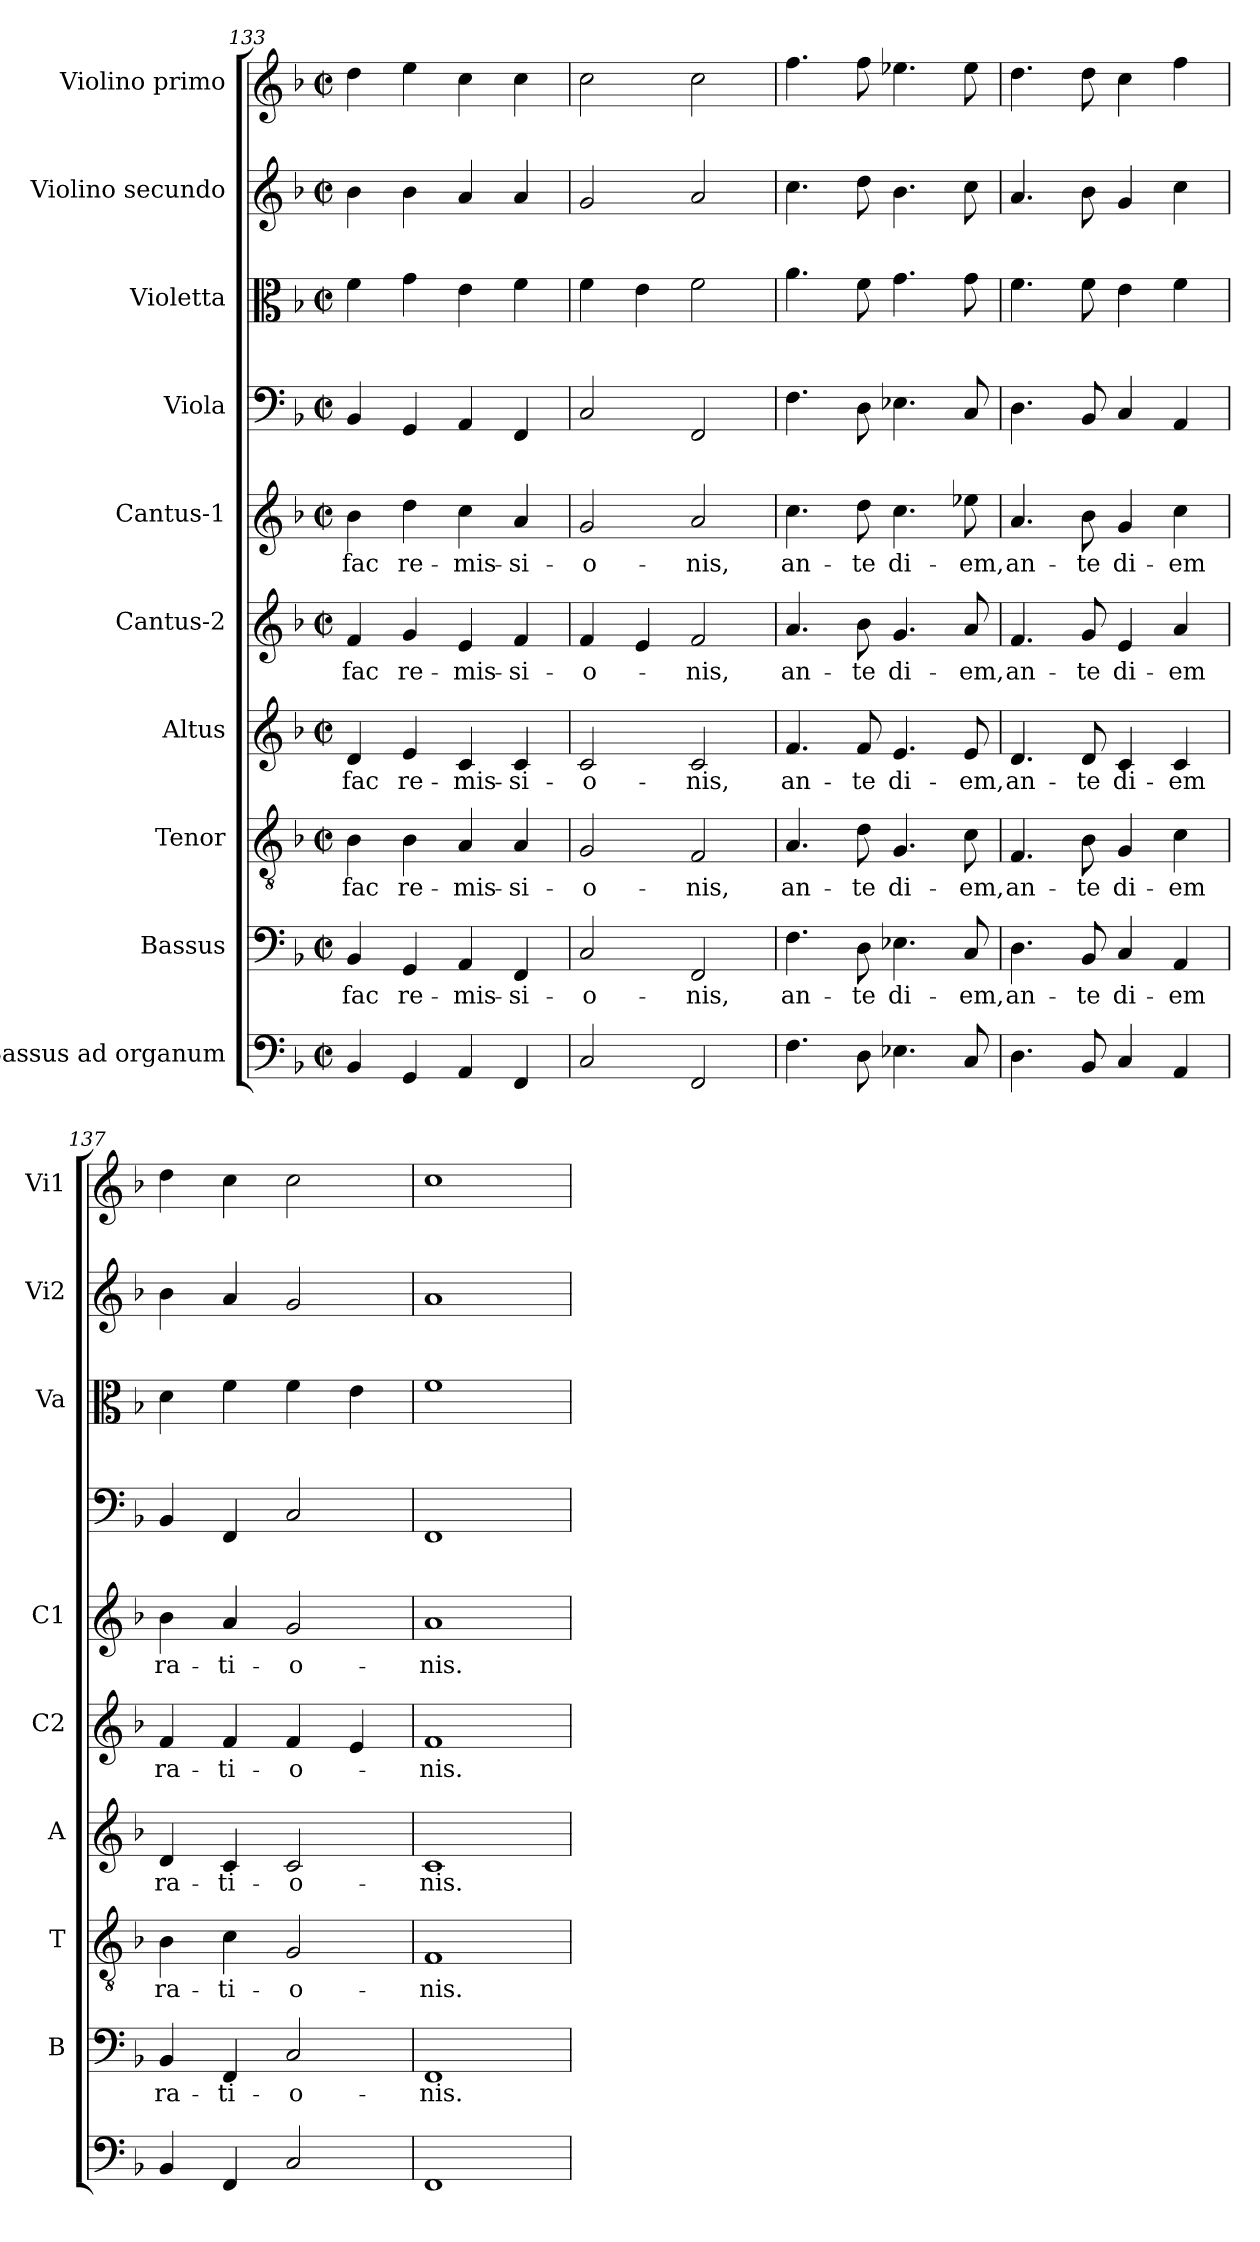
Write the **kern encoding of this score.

**kern	**kern	**text	**kern	**text	**kern	**text	**kern	**text	**kern	**text	**kern	**kern	**kern	**kern
*part10	*part9	*part9	*part8	*part8	*part7	*part7	*part6	*part6	*part5	*part5	*part4	*part3	*part2	*part1
*staff10	*staff9	*staff9	*staff8	*staff8	*staff7	*staff7	*staff6	*staff6	*staff5	*staff5	*staff4	*staff3	*staff2	*staff1
*I"Bassus ad  organum	*I"Bassus	*	*I"Tenor	*	*I"Altus	*	*I"Cantus-2	*	*I"Cantus-1	*	*I"Viola	*I"Violetta	*I"Violino secundo	*I"Violino primo
*	*I'B	*	*I'T	*	*I'A	*	*I'C2	*	*I'C1	*	*	*I'Va	*I'Vi2	*I'Vi1
*clefF4	*clefF4	*	*clefGv2	*	*clefG2	*	*clefG2	*	*clefG2	*	*clefF4	*clefC3	*clefG2	*clefG2
*k[b-]	*k[b-]	*	*k[b-]	*	*k[b-]	*	*k[b-]	*	*k[b-]	*	*k[b-]	*k[b-]	*k[b-]	*k[b-]
*F:	*F:	*	*F:	*	*F:	*	*F:	*	*F:	*	*F:	*F:	*F:	*F:
*M2/2	*M2/2	*	*M2/2	*	*M2/2	*	*M2/2	*	*M2/2	*	*M2/2	*M2/2	*M2/2	*M2/2
*met(c|)	*met(c|)	*	*met(c|)	*	*met(c|)	*	*met(c|)	*	*met(c|)	*	*met(c|)	*met(c|)	*met(c|)	*met(c|)
=133	=133	=133	=133	=133	=133	=133	=133	=133	=133	=133	=133	=133	=133	=133
!	!	!LO:LY:b	!	!LO:LY:b	!	!LO:LY:b	!	!LO:LY:b	!	!LO:LY:b	!	!	!	!
4BB-/	4BB-/	fac	4B-\	fac	4d/	fac	4f/	fac	4b-\	fac	4BB-/	4f\	4b-\	4dd\
!	!	!LO:LY:b	!	!LO:LY:b	!	!LO:LY:b	!	!LO:LY:b	!	!LO:LY:b	!	!	!	!
4GG/	4GG/	re-	4B-\	re-	4e/	re-	4g/	re-	4dd\	re-	4GG/	4g\	4b-\	4ee\
!	!	!LO:LY:b	!	!LO:LY:b	!	!LO:LY:b	!	!LO:LY:b	!	!LO:LY:b	!	!	!	!
4AA/	4AA/	-mis-	4A/	-mis-	4c/	-mis-	4e/	-mis-	4cc\	-mis-	4AA/	4e\	4a/	4cc\
!	!	!LO:LY:b	!	!LO:LY:b	!	!LO:LY:b	!	!LO:LY:b	!	!LO:LY:b	!	!	!	!
4FF/	4FF/	-si-	4A/	-si-	4c/	-si-	4f/	-si-	4a/	-si-	4FF/	4f\	4a/	4cc\
=134	=134	=134	=134	=134	=134	=134	=134	=134	=134	=134	=134	=134	=134	=134
!	!	!LO:LY:b	!	!LO:LY:b	!	!LO:LY:b	!	!LO:LY:b	!	!LO:LY:b	!	!	!	!
2C/	2C/	-o-	2G/	-o-	2c/	-o-	4f/	-o-	2g/	-o-	2C/	4f\	2g/	2cc\
.	.	.	.	.	.	.	4e/	.	.	.	.	4e\	.	.
!	!	!LO:LY:b	!	!LO:LY:b	!	!LO:LY:b	!	!LO:LY:b	!	!LO:LY:b	!	!	!	!
2FF/	2FF/	-nis,	2F/	-nis,	2c/	-nis,	2f/	-nis,	2a/	-nis,	2FF/	2f\	2a/	2cc\
=135	=135	=135	=135	=135	=135	=135	=135	=135	=135	=135	=135	=135	=135	=135
!	!	!LO:LY:b	!	!LO:LY:b	!	!LO:LY:b	!	!LO:LY:b	!	!LO:LY:b	!	!	!	!
4.F\	4.F\	an-	4.A/	an-	4.f/	an-	4.a/	an-	4.cc\	an-	4.F\	4.a\	4.cc\	4.ff\
!	!	!LO:LY:b	!	!LO:LY:b	!	!LO:LY:b	!	!LO:LY:b	!	!LO:LY:b	!	!	!	!
8D\	8D\	-te	8d\	-te	8f/	-te	8b-\	-te	8dd\	-te	8D\	8f\	8dd\	8ff\
!	!	!LO:LY:b	!	!LO:LY:b	!	!LO:LY:b	!	!LO:LY:b	!	!LO:LY:b	!	!	!	!
4.E-X\	4.E-X\	di-	4.G/	di-	4.e/	di-	4.g/	di-	4.cc\	di-	4.E-X\	4.g\	4.b-\	4.ee-X\
!	!	!LO:LY:b	!	!LO:LY:b	!	!LO:LY:b	!	!LO:LY:b	!	!LO:LY:b	!	!	!	!
8C/	8C/	-em,	8c\	-em,	8e/	-em,	8a/	-em,	8ee-X\	-em,	8C/	8g\	8cc\	8ee-\
=136	=136	=136	=136	=136	=136	=136	=136	=136	=136	=136	=136	=136	=136	=136
!	!	!LO:LY:b	!	!LO:LY:b	!	!LO:LY:b	!	!LO:LY:b	!	!LO:LY:b	!	!	!	!
4.D\	4.D\	an-	4.F/	an-	4.d/	an-	4.f/	an-	4.a/	an-	4.D\	4.f\	4.a/	4.dd\
!	!	!LO:LY:b	!	!LO:LY:b	!	!LO:LY:b	!	!LO:LY:b	!	!LO:LY:b	!	!	!	!
8BB-/	8BB-/	-te	8B-\	-te	8d/	-te	8g/	-te	8b-\	-te	8BB-/	8f\	8b-\	8dd\
!	!	!LO:LY:b	!	!LO:LY:b	!	!LO:LY:b	!	!LO:LY:b	!	!LO:LY:b	!	!	!	!
4C/	4C/	di-	4G/	di-	4c/	di-	4e/	di-	4g/	di-	4C/	4e\	4g/	4cc\
!	!	!LO:LY:b	!	!LO:LY:b	!	!LO:LY:b	!	!LO:LY:b	!	!LO:LY:b	!	!	!	!
4AA/	4AA/	-em	4c\	-em	4c/	-em	4a/	-em	4cc\	-em	4AA/	4f\	4cc\	4ff\
=137	=137	=137	=137	=137	=137	=137	=137	=137	=137	=137	=137	=137	=137	=137
!	!	!LO:LY:b	!	!LO:LY:b	!	!LO:LY:b	!	!LO:LY:b	!	!LO:LY:b	!	!	!	!
4BB-/	4BB-/	ra-	4B-\	ra-	4d/	ra-	4f/	ra-	4b-\	ra-	4BB-/	4d\	4b-\	4dd\
!	!	!LO:LY:b	!	!LO:LY:b	!	!LO:LY:b	!	!LO:LY:b	!	!LO:LY:b	!	!	!	!
4FF/	4FF/	-ti-	4c\	-ti-	4c/	-ti-	4f/	-ti-	4a/	-ti-	4FF/	4f\	4a/	4cc\
!	!	!LO:LY:b	!	!LO:LY:b	!	!LO:LY:b	!	!LO:LY:b	!	!LO:LY:b	!	!	!	!
2C/	2C/	-o-	2G/	-o-	2c/	-o-	4f/	-o-	2g/	-o-	2C/	4f\	2g/	2cc\
.	.	.	.	.	.	.	4e/	.	.	.	.	4e\	.	.
=138	=138	=138	=138	=138	=138	=138	=138	=138	=138	=138	=138	=138	=138	=138
!	!	!LO:LY:b	!	!LO:LY:b	!	!LO:LY:b	!	!LO:LY:b	!	!LO:LY:b	!	!	!	!
1FF	1FF	-nis.	1F	-nis.	1c	-nis.	1f	-nis.	1a	-nis.	1FF	1f	1a	1cc
=	=	=	=	=	=	=	=	=	=	=	=	=	=	=
*-	*-	*-	*-	*-	*-	*-	*-	*-	*-	*-	*-	*-	*-	*-
